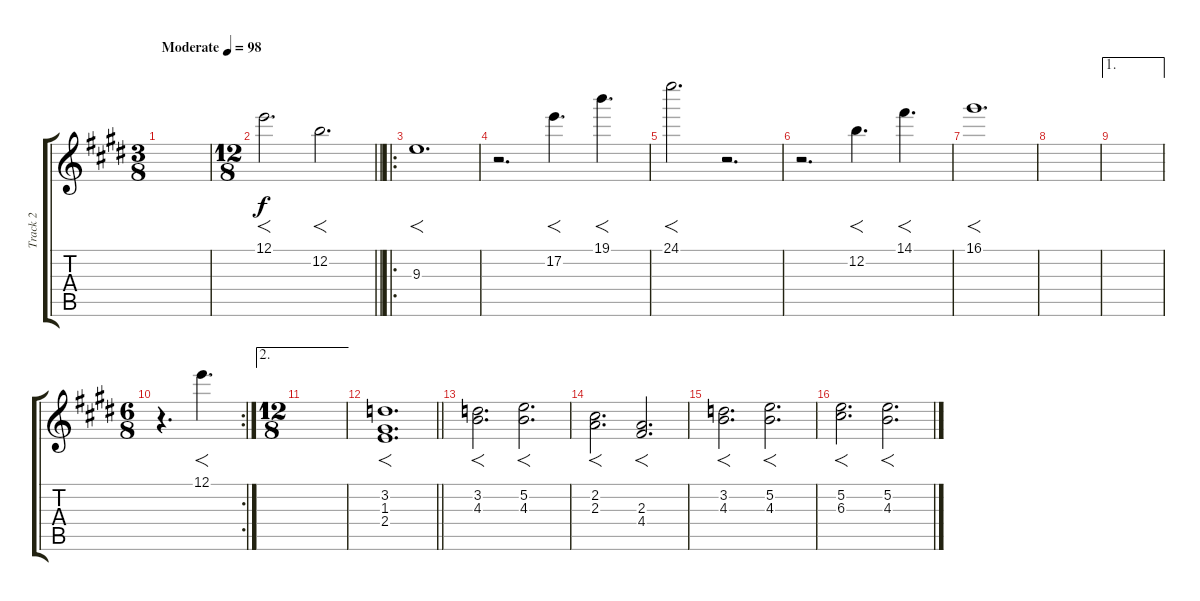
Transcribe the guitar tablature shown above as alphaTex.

\track ("Track 2" "Track 2") {instrument electricguitarjazz}
\staff {score tabs}
\tuning (E4 B3 G3 D3 A2 E2) {hide}
\ts (3 8)
\tempo (98 "Moderate")
\clef g2
\ks e
|
\ts (12 8)
\barLineRight lightlight
12.1.2{f d} 12.2.2{f d} |
\ro
9.3.1{f d} |
r.2{d} 17.2.4{f d} 19.1.4{f d} |
24.1.2{f d} r.2{d} |
r.2{d} 12.2.4{f d} 14.1.4{f d} |
16.1.1{f d} |
|
\ae 1
|
\rc 2
\ts (6 8)
r.4{d} 12.1.4{f d} |
\ae 2
\ts (12 8)
|
\barLineRight lightlight
(3.2 1.3 2.4).1{f d} |
(3.2 4.3).2{f d} (5.2 4.3).2{f d} |
(2.2 2.3).2{f d} (2.3 4.4).2{f d} |
(3.2 4.3).2{f d} (5.2 4.3).2{f d} |
(5.2 6.3).2{f d} (5.2 4.3).2{f d}
